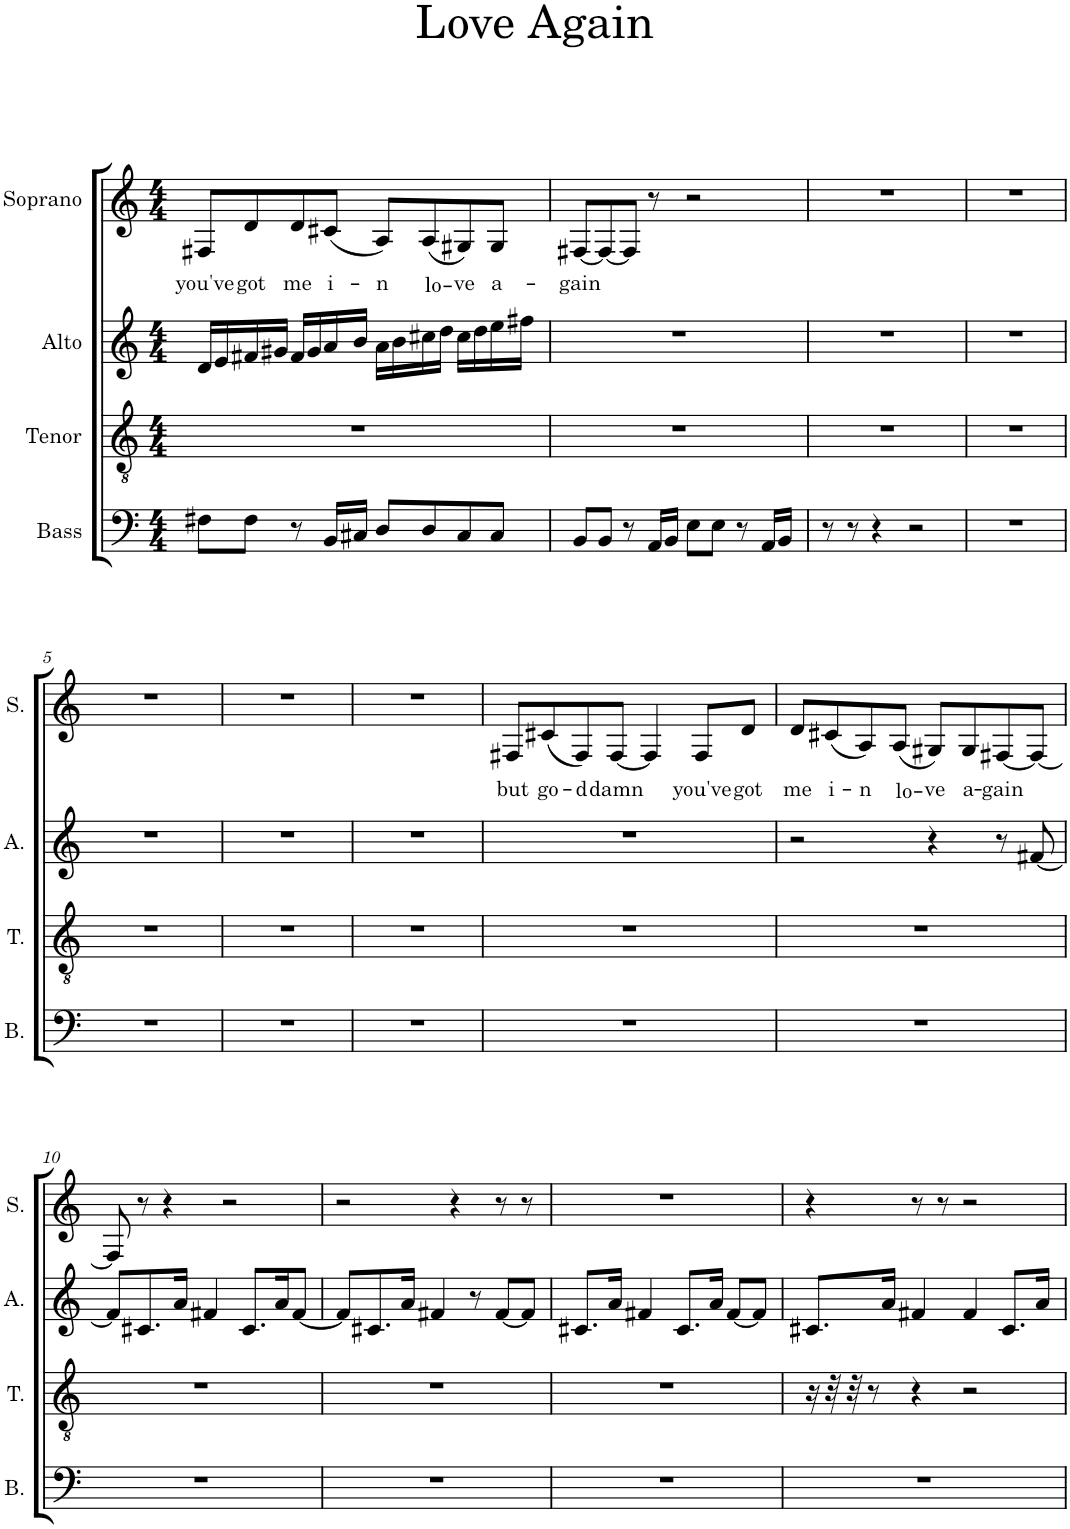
**kern	**kern	**kern	**kern	**text
*part4	*part3	*part2	*part1	*part1
*staff4	*staff3	*staff2	*staff1	*staff1
*I"Bass	*I"Tenor	*I"Alto	*I"Soprano	*
*I'B.	*I'T.	*I'A.	*I'S.	*
*clefF4	*clefGv2	*clefG2	*clefG2	*
*k[]	*k[]	*k[]	*k[]	*
*M4/4	*M4/4	*M4/4	*M4/4	*
=1	=1	=1	=1	=1
!	!	!	!	!LO:LY:b
8F#X\L	1r	16d/LL	8F#X/L	you've
.	.	16e/	.	.
!	!	!	!	!LO:LY:b
8F#\J	.	16f#X/	8d/	got
.	.	16g#X/JJ	.	.
!	!	!	!	!LO:LY:b
8r	.	16f#/LL	8d/	me
.	.	16g#/	.	.
!	!	!	!	!LO:LY:b
16BB/LL	.	16a/	(8c#X/J	i-
16C#X/JJ	.	16b/JJ	.	.
!	!	!	!	!LO:LY:b
8D/L	.	16a\LL	8A/L)	-n
.	.	16b\	.	.
!	!	!	!	!LO:LY:b
8D/	.	16cc#X\	(8A/	lo-
.	.	16dd\JJ	.	.
!	!	!	!	!LO:LY:b
8C#/	.	16cc#\LL	8G#X/)	-ve
.	.	16dd\	.	.
!	!	!	!	!LO:LY:b
8C#/J	.	16ee\	8G#/J	-a-
.	.	16ff#X\JJ	.	.
=2	=2	=2	=2	=2
!	!	!	!	!LO:LY:b
8BB/L	1r	1r	[8F#X/L	gain
8BB/J	.	.	8F#/_	.
8r	.	.	8F#/J]	.
16AA/LL	.	.	8r	.
16BB/JJ	.	.	.	.
8E\L	.	.	2r	.
8E\J	.	.	.	.
8r	.	.	.	.
16AA/LL	.	.	.	.
16BB/JJ	.	.	.	.
=3	=3	=3	=3	=3
8r	1r	1r	1r	.
8r	.	.	.	.
4r	.	.	.	.
2r	.	.	.	.
=4	=4	=4	=4	=4
1r	1r	1r	1r	.
!!LO:LB:g=z
=5	=5	=5	=5	=5
1r	1r	1r	1r	.
=6	=6	=6	=6	=6
1r	1r	1r	1r	.
=7	=7	=7	=7	=7
1r	1r	1r	1r	.
=8	=8	=8	=8	=8
!	!	!	!	!LO:LY:b
1r	1r	1r	8F#X/L	but
!	!	!	!	!LO:LY:b
.	.	.	(8c#X/	go-
!	!	!	!	!LO:LY:b
.	.	.	8F#/)	-d
!	!	!	!	!LO:LY:b
.	.	.	[8F#/J	damn
.	.	.	4F#/]	.
!	!	!	!	!LO:LY:b
.	.	.	8F#/L	you've
!	!	!	!	!LO:LY:b
.	.	.	8d/J	got
=9	=9	=9	=9	=9
!	!	!	!	!LO:LY:b
1r	1r	2r	8d/L	me
!	!	!	!	!LO:LY:b
.	.	.	(8c#X/	i-
!	!	!	!	!LO:LY:b
.	.	.	8A/)	-n
!	!	!	!	!LO:LY:b
.	.	.	(8A/J	lo-
!	!	!	!	!LO:LY:b
.	.	4r	8G#X/L)	-ve
!	!	!	!	!LO:LY:b
.	.	.	8G#/	-a-
!	!	!	!	!LO:LY:b
.	.	8r	[8F#X/	gain
.	.	[8f#X/	8F#/J_	.
!!LO:LB:g=z
=10	=10	=10	=10	=10
1r	1r	8f#/L]	8F#/]	.
.	.	8.c#X/	8r	.
.	.	.	4r	.
.	.	16a/Jk	.	.
.	.	4f#X/	.	.
.	.	.	2r	.
.	.	8.c#/L	.	.
.	.	16a/K	.	.
.	.	[8f#/J	.	.
=11	=11	=11	=11	=11
1r	1r	8f#/L]	2r	.
.	.	8.c#X/	.	.
.	.	16a/Jk	.	.
.	.	4f#X/	.	.
.	.	.	4r	.
.	.	8r	.	.
.	.	[8f#/L	8r	.
.	.	8f#/J]	8r	.
=12	=12	=12	=12	=12
1r	1r	8.c#X/L	1r	.
.	.	16a/Jk	.	.
.	.	4f#X/	.	.
.	.	8.c#/L	.	.
.	.	16a/Jk	.	.
.	.	[8f#/L	.	.
.	.	8f#/J]	.	.
=13	=13	=13	=13	=13
1r	16r	8.c#X/L	4r	.
.	32r	.	.	.
.	32r	.	.	.
.	8r	.	.	.
.	.	16a/Jk	.	.
.	4r	4f#X/	8r	.
.	.	.	8r	.
.	2r	4f#/	2r	.
.	.	8.c#/L	.	.
.	.	16a/Jk	.	.
=	=	=	=	=
*-	*-	*-	*-	*-
